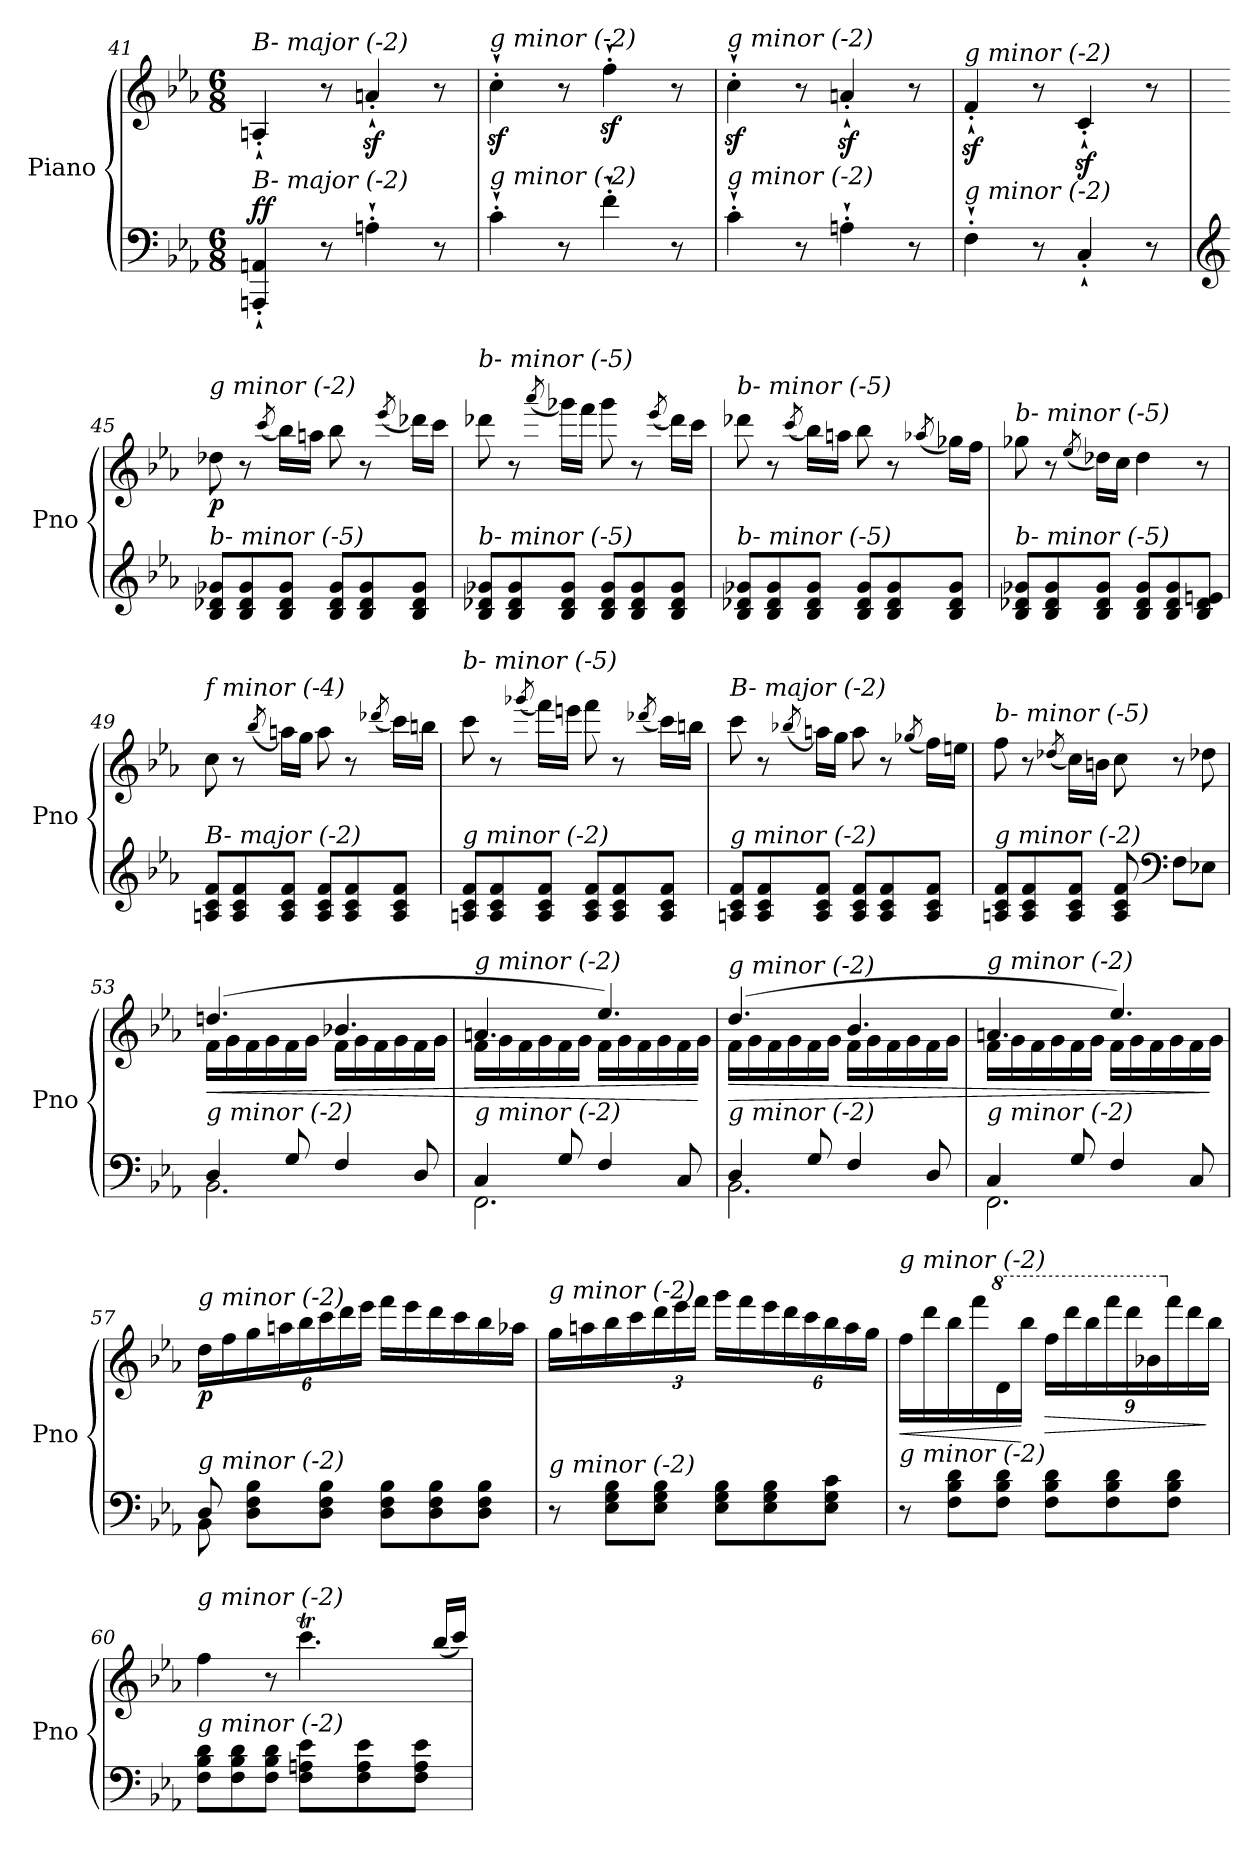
**kern	**kern	**dynam
*part1	*part1	*part1
*staff2	*staff1	*staff1/2
*I"Piano	*	*
*I'Pno	*	*
*clefF4	*clefG2	*
*k[b-e-a-]	*k[b-e-a-]	*
*M6/8	*M6/8	*
=41	=41	=41
!	!LO:TX:i:t=B- major (-2)	!
!LO:TX:i:t=B- major (-2)	!	!
!	!	!LO:DY:a=2
4AAAn/`' 4AAn/`'	4An`'/	ff
8r	8r	.
4An`'\	4anz<`'/	.
8r	8r	.
=42	=42	=42
!	!LO:TX:i:t=g minor (-2)	!
!LO:TX:i:t=g minor (-2)	!	!
4c`'\	4ccz<`'\	.
8r	8r	.
4f`'\	4ffz<`'\	.
8r	8r	.
=43	=43	=43
!	!LO:TX:i:t=g minor (-2)	!
!LO:TX:i:t=g minor (-2)	!	!
4c`'\	4ccz<`'\	.
8r	8r	.
4An`'\	4anz<`'/	.
8r	8r	.
=44	=44	=44
!	!LO:TX:i:t=g minor (-2)	!
!LO:TX:i:t=g minor (-2)	!	!
4F`'\	4fz<`'/	.
8r	8r	.
4C`'/	4cz<`'/	.
8r	8r	.
!!LO:LB:g=z
=45	=45	=45
*clefG2	*	*
!	!LO:TX:i:t=g minor (-2)	!
!LO:TX:i:t=b- minor (-5)	!	!
!	!	!LO:DY:b
8B-/ 8d-X/ 8g-X/L	8dd-X\	p
8B-/ 8d-/ 8g-/	8r	.
.	(8qccc/	.
8B-/ 8d-/ 8g-/J	16bb-\LL)	.
.	16aan\JJ	.
8B-/ 8d-/ 8g-/L	8bb-\	.
8B-/ 8d-/ 8g-/	8r	.
.	(8qeee-/	.
8B-/ 8d-/ 8g-/J	16ddd-X\LL)	.
.	16ccc\JJ	.
=46	=46	=46
!	!LO:TX:i:t=b- minor (-5)	!
!LO:TX:i:t=b- minor (-5)	!	!
8B-/ 8d-X/ 8g-X/L	8ddd-X\	.
8B-/ 8d-/ 8g-/	8r	.
.	(8qaaa-/	.
8B-/ 8d-/ 8g-/J	16ggg-X\LL)	.
.	16fff\JJ	.
8B-/ 8d-/ 8g-/L	8ggg-\	.
8B-/ 8d-/ 8g-/	8r	.
.	(8qeee-/	.
8B-/ 8d-/ 8g-/J	16ddd-\LL)	.
.	16ccc\JJ	.
=47	=47	=47
!	!LO:TX:i:t=b- minor (-5)	!
!LO:TX:i:t=b- minor (-5)	!	!
8B-/ 8d-X/ 8g-X/L	8ddd-X\	.
8B-/ 8d-/ 8g-/	8r	.
.	(8qccc/	.
8B-/ 8d-/ 8g-/J	16bb-\LL)	.
.	16aan\JJ	.
8B-/ 8d-/ 8g-/L	8bb-\	.
8B-/ 8d-/ 8g-/	8r	.
.	(8qaa-X/	.
8B-/ 8d-/ 8g-/J	16gg-X\LL)	.
.	16ff\JJ	.
!!LO:LB:g=z
=48	=48	=48
!	!LO:TX:i:t=b- minor (-5)	!
!LO:TX:i:t=b- minor (-5)	!	!
8B-/ 8d-X/ 8g-X/L	8gg-X\	.
8B-/ 8d-/ 8g-/	8r	.
.	(8qee-/	.
8B-/ 8d-/ 8g-/J	16dd-X\LL)	.
.	16cc\JJ	.
8B-/ 8d-/ 8g-/L	4dd-\	.
8B-/ 8d-/ 8g-/	.	.
8B-/ 8d-/ 8en/J	8r	.
!!LO:LB:g=z
=49	=49	=49
!	!LO:TX:i:t=f minor (-4)	!
!LO:TX:i:t=B- major (-2)	!	!
8An/ 8c/ 8f/L	8cc\	.
8A/ 8c/ 8f/	8r	.
.	(8qbb-/	.
8A/ 8c/ 8f/J	16aan\LL)	.
.	16gg\JJ	.
8A/ 8c/ 8f/L	8aa\	.
8A/ 8c/ 8f/	8r	.
.	(8qddd-X/	.
8A/ 8c/ 8f/J	16ccc\LL)	.
.	16bbn\JJ	.
=50	=50	=50
!	!LO:TX:i:t=b- minor (-5)	!
!LO:TX:i:t=g minor (-2)	!	!
8An/ 8c/ 8f/L	8ccc\	.
8A/ 8c/ 8f/	8r	.
.	(8qggg-X/	.
8A/ 8c/ 8f/J	16fff\LL)	.
.	16eeen\JJ	.
8A/ 8c/ 8f/L	8fff\	.
8A/ 8c/ 8f/	8r	.
.	(8qddd-X/	.
8A/ 8c/ 8f/J	16ccc\LL)	.
.	16bbn\JJ	.
=51	=51	=51
!	!LO:TX:i:t=B- major (-2)	!
!LO:TX:i:t=g minor (-2)	!	!
8An/ 8c/ 8f/L	8ccc\	.
8A/ 8c/ 8f/	8r	.
.	(8qbb-X/	.
8A/ 8c/ 8f/J	16aan\LL)	.
.	16gg\JJ	.
8A/ 8c/ 8f/L	8aa\	.
8A/ 8c/ 8f/	8r	.
.	(8qgg-X/	.
8A/ 8c/ 8f/J	16ff\LL)	.
.	16een\JJ	.
!!LO:LB:g=z
=52	=52	=52
!	!LO:TX:i:t=b- minor (-5)	!
!LO:TX:i:t=g minor (-2)	!	!
8An/ 8c/ 8f/L	8ff\	.
8A/ 8c/ 8f/	8r	.
.	(8qdd-X/	.
8A/ 8c/ 8f/J	16cc\LL)	.
.	16bn\JJ	.
8A/ 8c/ 8f/	8cc\	.
*clefF4	*	*
8F\L	8r	.
8E-X\J	8dd-Xi\	.
!!LO:LB:g=z
=53	=53	=53
*^	*	*
!	!	!LO:TX:i:t=B- major (-2)	!
!LO:TX:i:t=g minor (-2)	!	!	!
!	!	!	!LO:HP:b
*	*	*^	*
4D/	2.BB-\	(4.ddn/	16f\LL	<
.	.	.	16g\	.
.	.	.	16f\	.
.	.	.	16g\	.
8G/	.	.	16f\	.
.	.	.	16g\JJ	.
4F/	.	4.b-X/	16f\LL	.
.	.	.	16g\	.
.	.	.	16f\	.
.	.	.	16g\	.
8D/	.	.	16f\	.
.	.	.	16g\JJ	.
=54	=54	=54	=54	=54
!	!	!LO:TX:i:t=g minor (-2)	!	!
!LO:TX:i:t=g minor (-2)	!	!	!	!
4C/	2.FF\	4.an/	16f\LL	.
.	.	.	16g\	.
.	.	.	16f\	.
.	.	.	16g\	.
8G/	.	.	16f\	.
.	.	.	16g\JJ	.
4F/	.	4.ee-/)	16f\LL	.
.	.	.	16g\	.
.	.	.	16f\	.
.	.	.	16g\	.
8C/	.	.	16f\	.
.	.	.	16g\JJ	[
=55	=55	=55	=55	=55
!	!	!LO:TX:i:t=g minor (-2)	!	!
!LO:TX:i:t=g minor (-2)	!	!	!	!
!	!	!	!	!LO:HP:b
4D/	2.BB-\	(4.dd/	16f\LL	>
.	.	.	16g\	.
.	.	.	16f\	.
.	.	.	16g\	.
8G/	.	.	16f\	.
.	.	.	16g\JJ	.
4F/	.	4.b-/	16f\LL	.
.	.	.	16g\	.
.	.	.	16f\	.
.	.	.	16g\	.
8D/	.	.	16f\	.
.	.	.	16g\JJ	.
!!LO:PB:g=z	!!
=56	=56	=56	=56	=56
!	!	!LO:TX:i:t=g minor (-2)	!	!
!LO:TX:i:t=g minor (-2)	!	!	!	!
4C/	2.FF\	4.an/	16f\LL	.
.	.	.	16g\	.
.	.	.	16f\	.
.	.	.	16g\	.
8G/	.	.	16f\	.
.	.	.	16g\JJ	.
4F/	.	4.ee-/)	16f\LL	.
.	.	.	16g\	.
.	.	.	16f\	.
.	.	.	16g\	.
8C/	.	.	16f\	.
.	.	.	16g\JJ	]
!!LO:LB:g=z	!!
=57	=57	=57	=57	=57
!	!	!LO:TX:i:t=g minor (-2)	!	!
!LO:TX:i:t=g minor (-2)	!	!	!	!
!	!	!	!	!LO:DY:b
8D/	8BB-\	16dd\LL	8ryy	p
.	.	16ff\	.	.
*	*	*Xbrackettup	*	*
8D\ 8F\ 8B-\L	2ryy	24gg\	2ryy	.
.	.	24aan\	.	.
.	.	24bb-\	.	.
8D\ 8F\ 8B-\J	.	24ccc\	.	.
.	.	24ddd\	.	.
.	.	24eee-\JJ	.	.
8D\ 8F\ 8B-\L	.	16fff\LL	.	.
.	.	16eee-\	.	.
8D\ 8F\ 8B-\	.	16ddd\	.	.
.	.	16ccc\	.	.
8D\ 8F\ 8B-\J	8ryy	16bb-\	8ryy	.
.	.	16aa-X\JJ	.	.
*v	*v	*	*	*
*	*v	*v	*
=58	=58	=58
!	!LO:TX:i:t=g minor (-2)	!
!LO:TX:i:t=g minor (-2)	!	!
8r	16gg\LL	.
.	16aan\	.
8E-\ 8G\ 8B-\L	16bb-\	.
.	16ccc\	.
8E-\ 8G\ 8B-\J	24ddd\	.
.	24eee-\	.
.	24fff\JJ	.
8E-\ 8G\ 8B-\L	16ggg\LL	.
.	16fff\	.
8E-\ 8G\ 8B-\	24eee-\	.
.	24ddd\	.
.	24ccc\	.
8E-\ 8G\ 8c\J	24bb-\	.
.	24aa\	.
.	24gg\JJ	.
!!LO:LB:g=z
=59	=59	=59
!	!LO:TX:i:t=g minor (-2)	!
!LO:TX:i:t=g minor (-2)	!	!
!	!	!LO:HP:b
8r	16ff\LL	<
.	16ddd\	.
8F\ 8B-\ 8d\L	16bb-\	.
.	16fff\	.
*	*8va	*
8F\ 8B-\ 8d\J	16dd\	.
.	16bbb-\JJ	[
!	!	!LO:HP:b
8F\ 8B-\ 8d\L	24fff\LL	>
.	24dddd\	.
.	24bbb-\	.
8F\ 8B-\ 8d\	24ffff\	.
.	24dddd\	.
.	24bb-X\	.
*	*X8va	*
8F\ 8B-\ 8d\J	24fff\	.
.	24ddd\	.
.	24bb-\JJ	]
!!LO:LB:g=z
=60	=60	=60
*^	*^	*
!	!	!LO:TX:i:t=g minor (-2)	!	!
!LO:TX:i:t=g minor (-2)	!	!	!	!
4.ryy	8F\ 8B-\ 8d\L	4ff\	4.ryy	.
.	8F\ 8B-\ 8d\	.	.	.
.	8F\ 8B-\ 8d\J	8r	.	.
*	*	*	*Xtuplet	*
4.ryy	8F\ 8An\ 8e-\L	4.cccT\	24ryy	.
.	.	.	24dddyy	.
.	.	.	24cccyy	.
.	8F\ 8A\ 8e-\	.	24dddyy	.
.	.	.	24cccyy	.
.	.	.	24dddyy	.
.	8F\ 8A\ 8e-\J	.	24cccTTTyy	.
.	.	.	(24bb-/LL	.
.	.	.	24ccc/JJ)	.
*v	*v	*	*	*
*	*v	*v	*
=	=	=
*-	*-	*-
